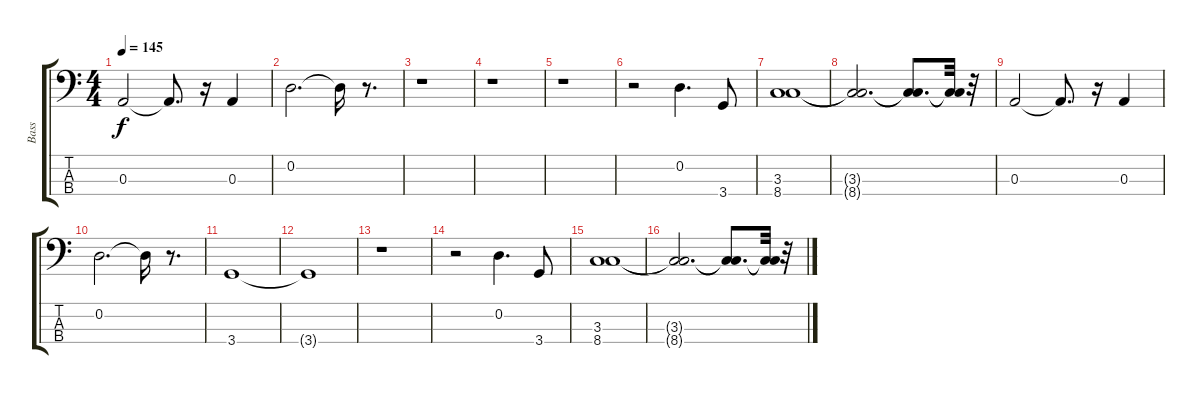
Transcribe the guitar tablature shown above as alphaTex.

\track ("Bass" "Bass") {instrument fretlessbass}
\staff {score tabs}
\tuning (G2 D2 A1 E1) {hide}
\ts (4 4)
\tempo 145
\clef f4
\ks c
0.3.2{dy f} 0.3{t}.8{d} r.16 0.3.4 |
0.2.2{d} 0.2{t}.16 r.8{d} |
r.1 |
r.1 |
r.1 |
r.2 0.2.4{d} 3.4.8 |
(3.3 8.4).1 |
(3.3{t} 8.4{t}).2{d} (3.3{t} 8.4{t}).8{d} (3.3{t} 8.4{t}).32 r.32 |
0.3.2 0.3{t}.8{d} r.16 0.3.4 |
0.2.2{d} 0.2{t}.16 r.8{d} |
3.4.1 |
3.4{t}.1 |
r.1 |
r.2 0.2.4{d} 3.4.8 |
(3.3 8.4).1 |
(3.3{t} 8.4{t}).2{d} (3.3{t} 8.4{t}).8{d} (3.3{t} 8.4{t}).32 r.32
